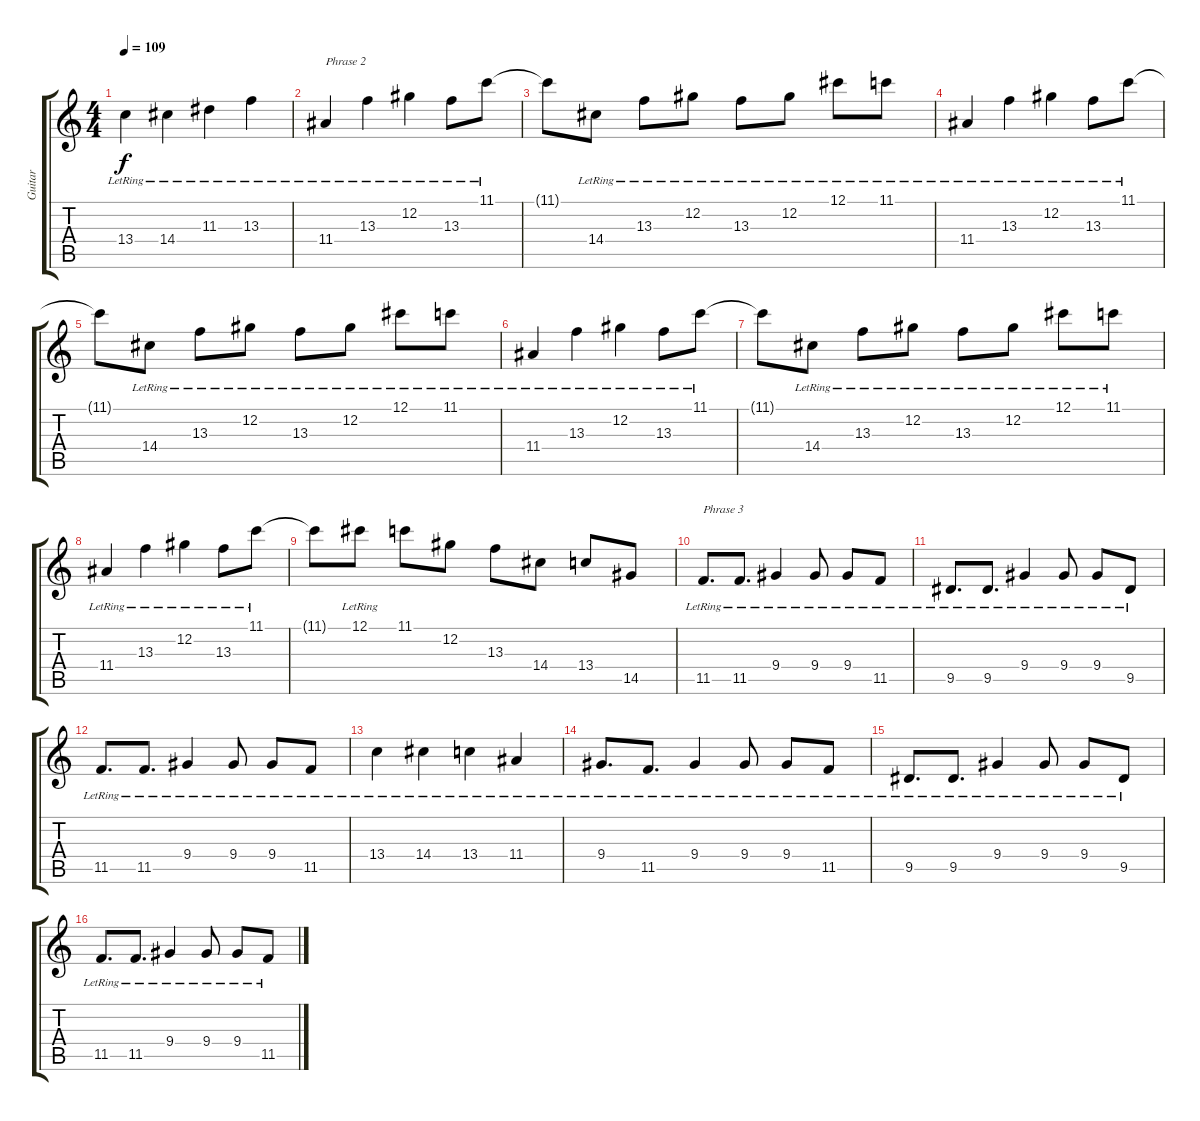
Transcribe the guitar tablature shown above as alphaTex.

\track ("Guitar" "Guitar") {instrument electricguitarjazz}
\staff {score tabs}
\tuning (Db4 Ab3 E3 B2 Gb2 B1) {hide}
\ts (4 4)
\tempo 109
\clef g2
\ks c
13.4{lr}.4{dy f} 14.4{lr}.4 11.3{lr}.4 13.3{lr}.4 |
11.4{lr}.4{txt "Phrase 2" instrument overdrivenguitar} 13.3{lr}.4 12.2{lr}.4 13.3{lr}.8 11.1{lr}.8 |
11.1{t}.8 14.4{lr}.8 13.3{lr}.8 12.2{lr}.8 13.3{lr}.8 12.2{lr}.8 12.1{lr}.8 11.1{lr}.8 |
11.4{lr}.4 13.3{lr}.4 12.2{lr}.4 13.3{lr}.8 11.1{lr}.8 |
11.1{t}.8 14.4{lr}.8 13.3{lr}.8 12.2{lr}.8 13.3{lr}.8 12.2{lr}.8 12.1{lr}.8 11.1{lr}.8 |
11.4{lr}.4 13.3{lr}.4 12.2{lr}.4 13.3{lr}.8 11.1{lr}.8 |
11.1{t}.8 14.4{lr}.8 13.3{lr}.8 12.2{lr}.8 13.3{lr}.8 12.2{lr}.8 12.1{lr}.8 11.1{lr}.8 |
11.4{lr}.4 13.3{lr}.4 12.2{lr}.4 13.3{lr}.8 11.1{lr}.8 |
11.1{t}.8 12.1{lr}.8 11.1.8 12.2.8 13.3.8 14.4.8 13.4.8 14.5.8 |
11.5{lr}.8{d txt "Phrase 3" instrument electricguitarjazz} 11.5{lr}.8{d} 9.4{lr}.4 9.4{lr}.8 9.4{lr}.8 11.5{lr}.8 |
9.5{lr}.8{d} 9.5{lr}.8{d} 9.4{lr}.4 9.4{lr}.8 9.4{lr}.8 9.5{lr}.8 |
11.5{lr}.8{d} 11.5{lr}.8{d} 9.4{lr}.4 9.4{lr}.8 9.4{lr}.8 11.5{lr}.8 |
13.4{lr}.4 14.4{lr}.4 13.4{lr}.4 11.4{lr}.4 |
9.4{lr}.8{d} 11.5{lr}.8{d} 9.4{lr}.4 9.4{lr}.8 9.4{lr}.8 11.5{lr}.8 |
9.5{lr}.8{d} 9.5{lr}.8{d} 9.4{lr}.4 9.4{lr}.8 9.4{lr}.8 9.5{lr}.8 |
11.5{lr}.8{d} 11.5{lr}.8{d} 9.4{lr}.4 9.4{lr}.8 9.4{lr}.8 11.5{lr}.8
